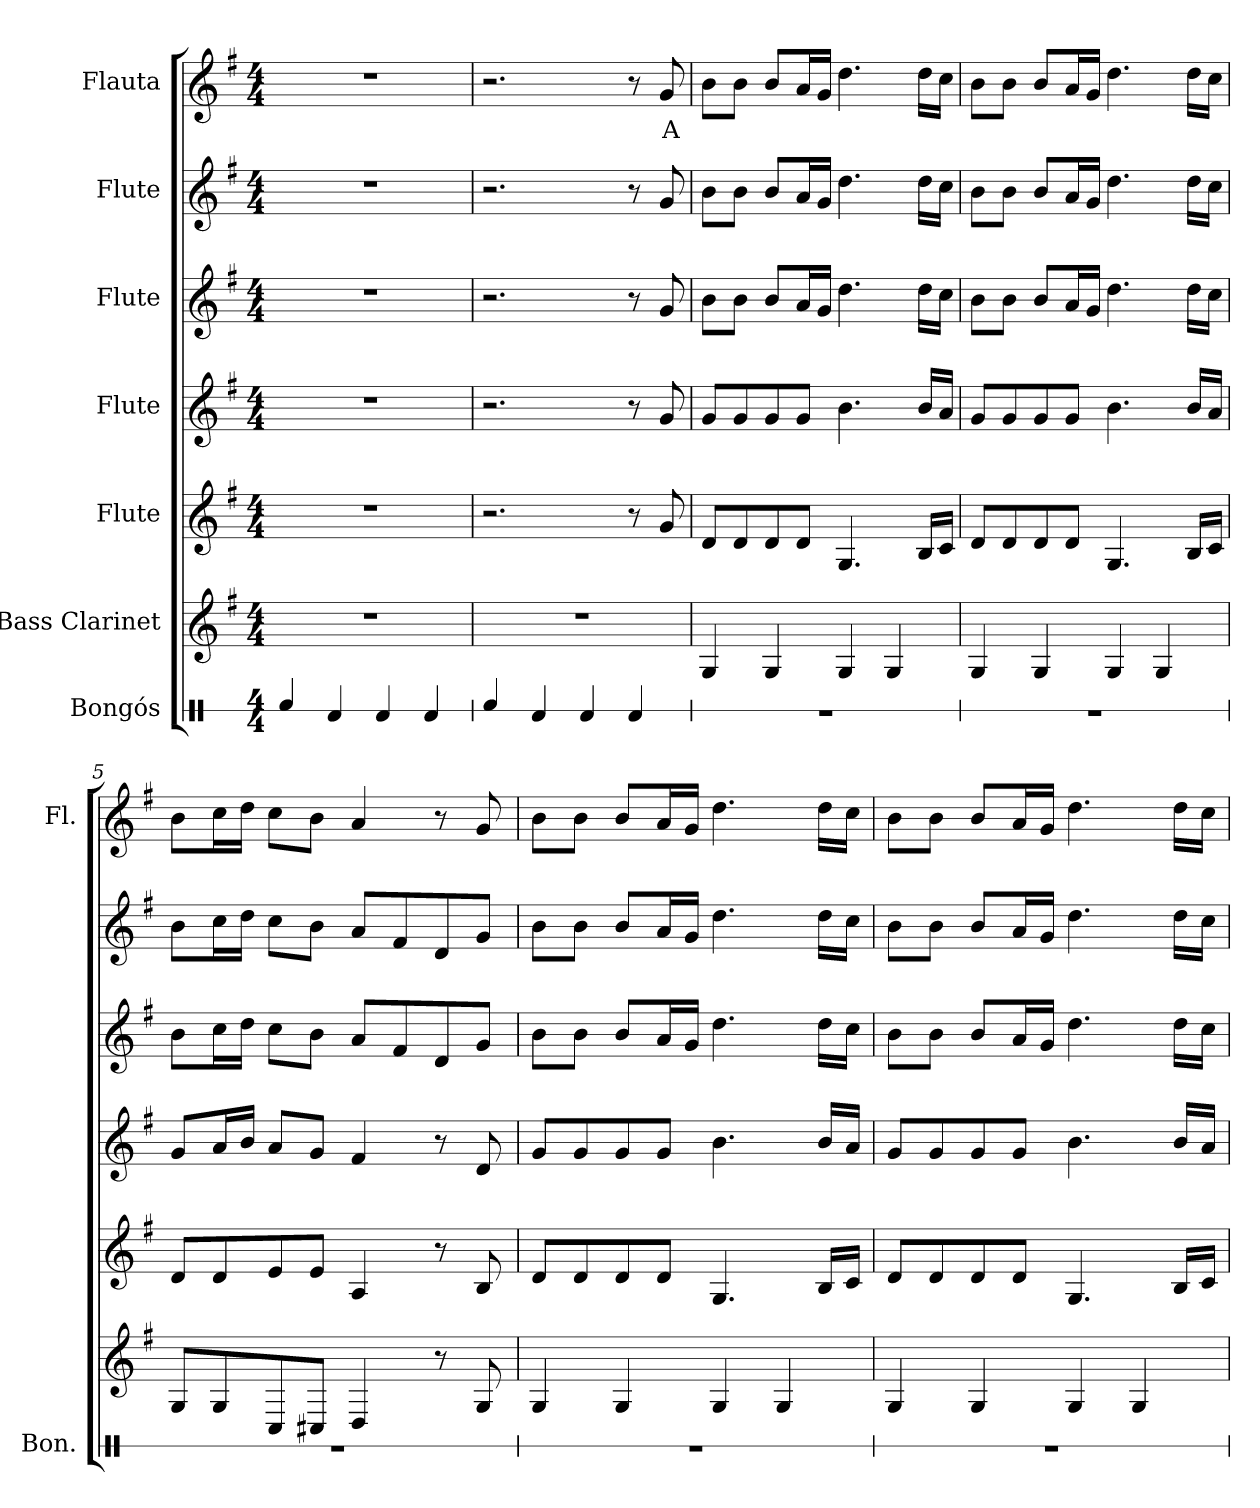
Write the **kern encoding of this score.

**kern	**kern	**kern	**kern	**kern	**kern	**kern	**text
*part7	*part6	*part5	*part4	*part3	*part2	*part1	*part1
*staff7	*staff6	*staff5	*staff4	*staff3	*staff2	*staff1	*staff1
*I"Bongós	*I"Bass Clarinet	*I"Flute	*I"Flute	*I"Flute	*I"Flute	*I"Flauta	*
*I'Bon.	*	*	*	*	*	*I'Fl.	*
*stria1	*	*	*	*	*	*	*
*clefX	*clefG2	*clefG2	*clefG2	*clefG2	*clefG2	*clefG2	*
*	*ITrd8c14	*	*	*	*	*	*
*k[]	*k[f#]	*k[f#]	*k[f#]	*k[f#]	*k[f#]	*k[f#]	*
*M4/4	*M4/4	*M4/4	*M4/4	*M4/4	*M4/4	*M4/4	*
*MM80	*MM80	*MM80	*MM80	*MM80	*MM80	*MM80	*
=1	=1	=1	=1	=1	=1	=1	=1
4Rf/	1r	1r	1r	1r	1r	1r	.
4Rd/	.	.	.	.	.	.	.
4Rd/	.	.	.	.	.	.	.
4Rd/	.	.	.	.	.	.	.
=2	=2	=2	=2	=2	=2	=2	=2
4Rf/	1r	2.r	2.r	2.r	2.r	2.r	.
4Rd/	.	.	.	.	.	.	.
4Rd/	.	.	.	.	.	.	.
4Rd/	.	8r	8r	8r	8r	8r	.
.	.	8g/	8g/	8g/	8g/	8g/	A
=3	=3	=3	=3	=3	=3	=3	=3
1r	4GG/	8d/L	8g/L	8b\L	8b\L	8b\L	.
.	.	8d/	8g/	8b\J	8b\J	8b\J	.
.	4GG/	8d/	8g/	8b/L	8b/L	8b/L	.
.	.	8d/J	8g/J	16a/L	16a/L	16a/L	.
.	.	.	.	16g/JJ	16g/JJ	16g/JJ	.
.	4GG/	4.G/	4.b\	4.dd\	4.dd\	4.dd\	.
.	4GG/	.	.	.	.	.	.
.	.	16B/LL	16b/LL	16dd\LL	16dd\LL	16dd\LL	.
.	.	16c/JJ	16a/JJ	16cc\JJ	16cc\JJ	16cc\JJ	.
=4	=4	=4	=4	=4	=4	=4	=4
1r	4GG/	8d/L	8g/L	8b\L	8b\L	8b\L	.
.	.	8d/	8g/	8b\J	8b\J	8b\J	.
.	4GG/	8d/	8g/	8b/L	8b/L	8b/L	.
.	.	8d/J	8g/J	16a/L	16a/L	16a/L	.
.	.	.	.	16g/JJ	16g/JJ	16g/JJ	.
.	4GG/	4.G/	4.b\	4.dd\	4.dd\	4.dd\	.
.	4GG/	.	.	.	.	.	.
.	.	16B/LL	16b/LL	16dd\LL	16dd\LL	16dd\LL	.
.	.	16c/JJ	16a/JJ	16cc\JJ	16cc\JJ	16cc\JJ	.
=5	=5	=5	=5	=5	=5	=5	=5
1r	8GG/L	8d/L	8g/L	8b\L	8b\L	8b\L	.
.	8GG/	8d/	16a/L	16cc\L	16cc\L	16cc\L	.
.	.	.	16b/JJ	16dd\JJ	16dd\JJ	16dd\JJ	.
.	8CC/	8e/	8a/L	8cc\L	8cc\L	8cc\L	.
.	8CC#X/J	8e/J	8g/J	8b\J	8b\J	8b\J	.
.	4DD/	4A/	4f#/	8a/L	8a/L	4a/	.
.	.	.	.	8f#/	8f#/	.	.
.	8r	8r	8r	8d/	8d/	8r	.
.	8GG/	8B/	8d/	8g/J	8g/J	8g/	.
=6	=6	=6	=6	=6	=6	=6	=6
1r	4GG/	8d/L	8g/L	8b\L	8b\L	8b\L	.
.	.	8d/	8g/	8b\J	8b\J	8b\J	.
.	4GG/	8d/	8g/	8b/L	8b/L	8b/L	.
.	.	8d/J	8g/J	16a/L	16a/L	16a/L	.
.	.	.	.	16g/JJ	16g/JJ	16g/JJ	.
.	4GG/	4.G/	4.b\	4.dd\	4.dd\	4.dd\	.
.	4GG/	.	.	.	.	.	.
.	.	16B/LL	16b/LL	16dd\LL	16dd\LL	16dd\LL	.
.	.	16c/JJ	16a/JJ	16cc\JJ	16cc\JJ	16cc\JJ	.
=7	=7	=7	=7	=7	=7	=7	=7
1r	4GG/	8d/L	8g/L	8b\L	8b\L	8b\L	.
.	.	8d/	8g/	8b\J	8b\J	8b\J	.
.	4GG/	8d/	8g/	8b/L	8b/L	8b/L	.
.	.	8d/J	8g/J	16a/L	16a/L	16a/L	.
.	.	.	.	16g/JJ	16g/JJ	16g/JJ	.
.	4GG/	4.G/	4.b\	4.dd\	4.dd\	4.dd\	.
.	4GG/	.	.	.	.	.	.
.	.	16B/LL	16b/LL	16dd\LL	16dd\LL	16dd\LL	.
.	.	16c/JJ	16a/JJ	16cc\JJ	16cc\JJ	16cc\JJ	.
=	=	=	=	=	=	=	=
*-	*-	*-	*-	*-	*-	*-	*-
